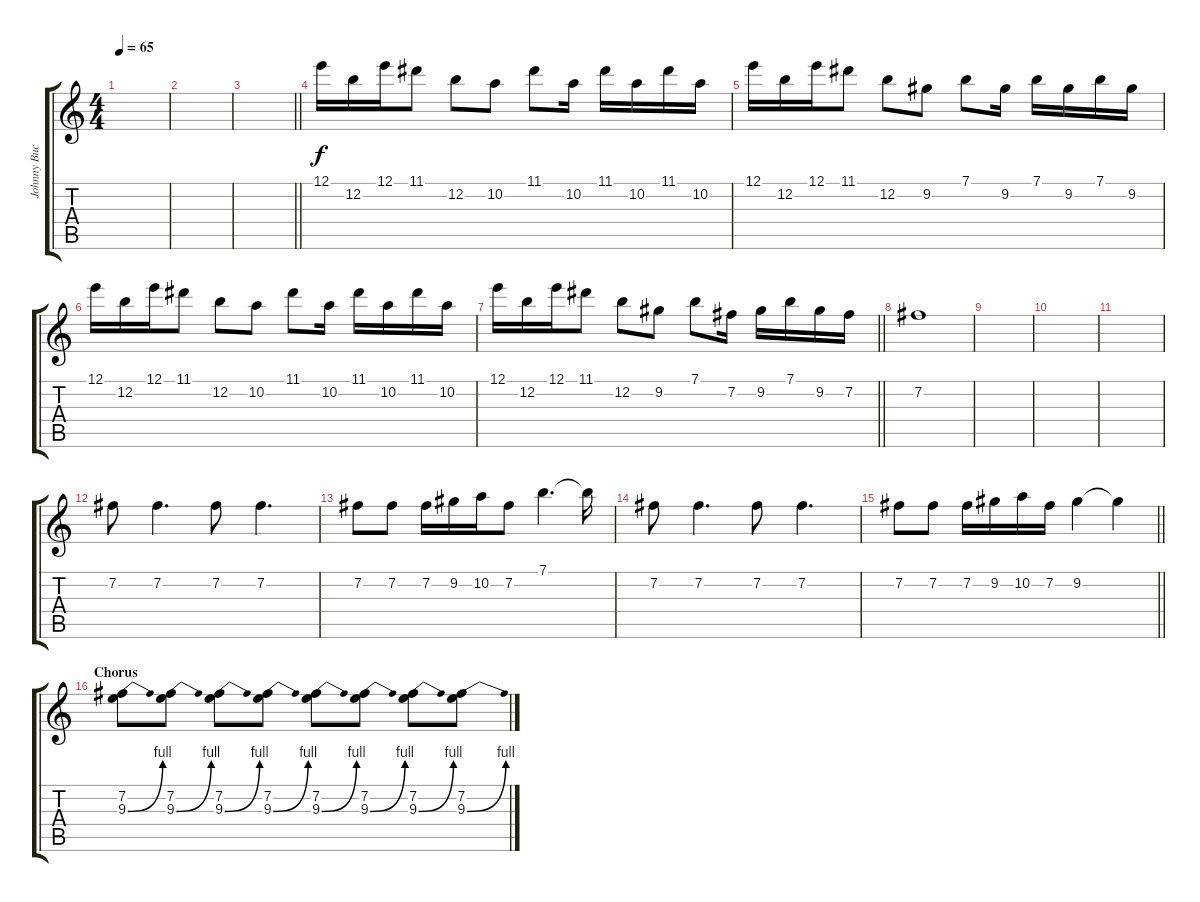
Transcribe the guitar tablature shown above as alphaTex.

\track ("Johnny Buckland-Lead Guitar" "Johnny Buc") {instrument overdrivenguitar}
\staff {score tabs}
\tuning (E4 B3 G3 D3 A2 E2) {hide}
\ts (4 4)
\tempo 65
\clef g2
\ks c
|
|
\barLineRight lightlight
|
12.1.16 12.2.16 12.1.16 11.1.8 12.2.8 10.2.8 11.1.8 10.2.16 11.1.16 10.2.16 11.1.16 10.2.16 |
12.1.16 12.2.16 12.1.16 11.1.8 12.2.8 9.2.8 7.1.8 9.2.16 7.1.16 9.2.16 7.1.16 9.2.16 |
12.1.16 12.2.16 12.1.16 11.1.8 12.2.8 10.2.8 11.1.8 10.2.16 11.1.16 10.2.16 11.1.16 10.2.16 |
\barLineRight lightlight
12.1.16 12.2.16 12.1.16 11.1.8 12.2.8 9.2.8 7.1.8 7.2.16 9.2.16 7.1.16 9.2.16 7.2.16 |
7.2.1 |
|
|
|
7.2.8{volume 3} 7.2.4{d} 7.2.8 7.2.4{d} |
7.2.8 7.2.8 7.2.16 9.2.16 10.2.16 7.2.8 7.1.4{d} 7.1{t}.16 |
7.2.8 7.2.4{d} 7.2.8 7.2.4{d} |
\barLineRight lightlight
7.2.8 7.2.8 7.2.16 9.2.16 10.2.16 7.2.16 9.2.4 9.2{t}.4 |
\section ("" "Chorus")
(7.2 9.3{be (bend 0 0 60 4)}).8{volume 13} (7.2 9.3{be (bend 0 0 60 4)}).8 (7.2 9.3{be (bend 0 0 60 4)}).8 (7.2 9.3{be (bend 0 0 60 4)}).8 (7.2 9.3{be (bend 0 0 60 4)}).8 (7.2 9.3{be (bend 0 0 60 4)}).8 (7.2 9.3{be (bend 0 0 60 4)}).8 (7.2 9.3{be (bend 0 0 60 4)}).8
